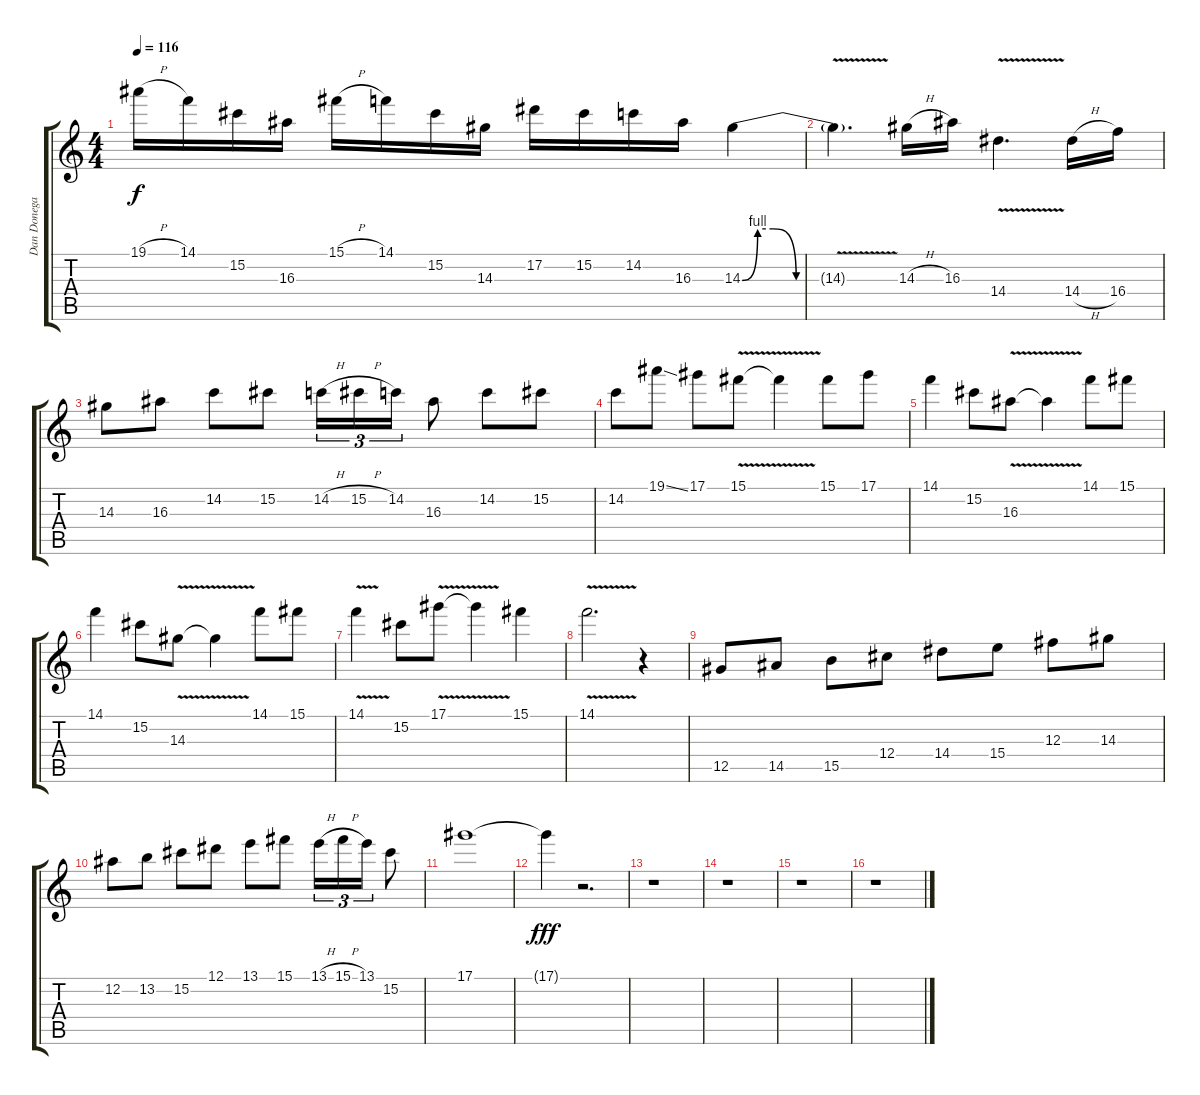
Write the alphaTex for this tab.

\track ("Dan Donegan (Dist.)" "Dan Donega") {instrument distortionguitar}
\staff {score tabs}
\tuning (Eb4 Bb3 Gb3 Db3 Ab2 Eb2) {hide}
\ts (4 4)
\tempo 116
\clef g2
\ks c
19.1{h}.16{dy f} 14.1.16 15.2.16 16.3.16 15.1{h}.16 14.1.16 15.2.16 14.3.16 17.2.16 15.2.16 14.2.16 16.3.16 14.3{be (custom 0 0 10 4 20 4 35 0 45 0 60 0)}.4 |
14.3{v t}.4{d} 14.3{h}.16 16.3.16 14.4{v}.4{d} 14.4{h}.16 16.4.16 |
14.3.8 16.3.8 14.2.8 15.2.8 14.2{h}.16{tu (3 2)} 15.2{h}.16{tu (3 2)} 14.2.16{tu (3 2)} 16.3.8 14.2.8 15.2.8 |
14.2.8 19.1{ss}.8 17.1.8 15.1{v}.8 15.1{t}.4 15.1.8 17.1.8 |
14.1.4 15.2.8 16.3{v}.8 16.3{t}.4 14.1.8 15.1.8 |
14.1.4 15.2.8 14.3{v}.8 14.3{t}.4 14.1.8 15.1.8 |
14.1{v}.4 15.2.8 17.1{v}.8 17.1{t}.4 15.1.4 |
14.1{v}.2{d} r.4 |
12.5.8 14.5.8 15.5.8 12.4.8 14.4.8 15.4.8 12.3.8 14.3.8 |
12.2.8 13.2.8 15.2.8 12.1.8 13.1.8 15.1.8 13.1{h}.16{tu (3 2)} 15.1{h}.16{tu (3 2)} 13.1.16{tu (3 2)} 15.2.8 |
17.1.1 |
17.1{t}.4{dy fff} r.2{d} |
r.1 |
r.1 |
r.1 |
r.1
